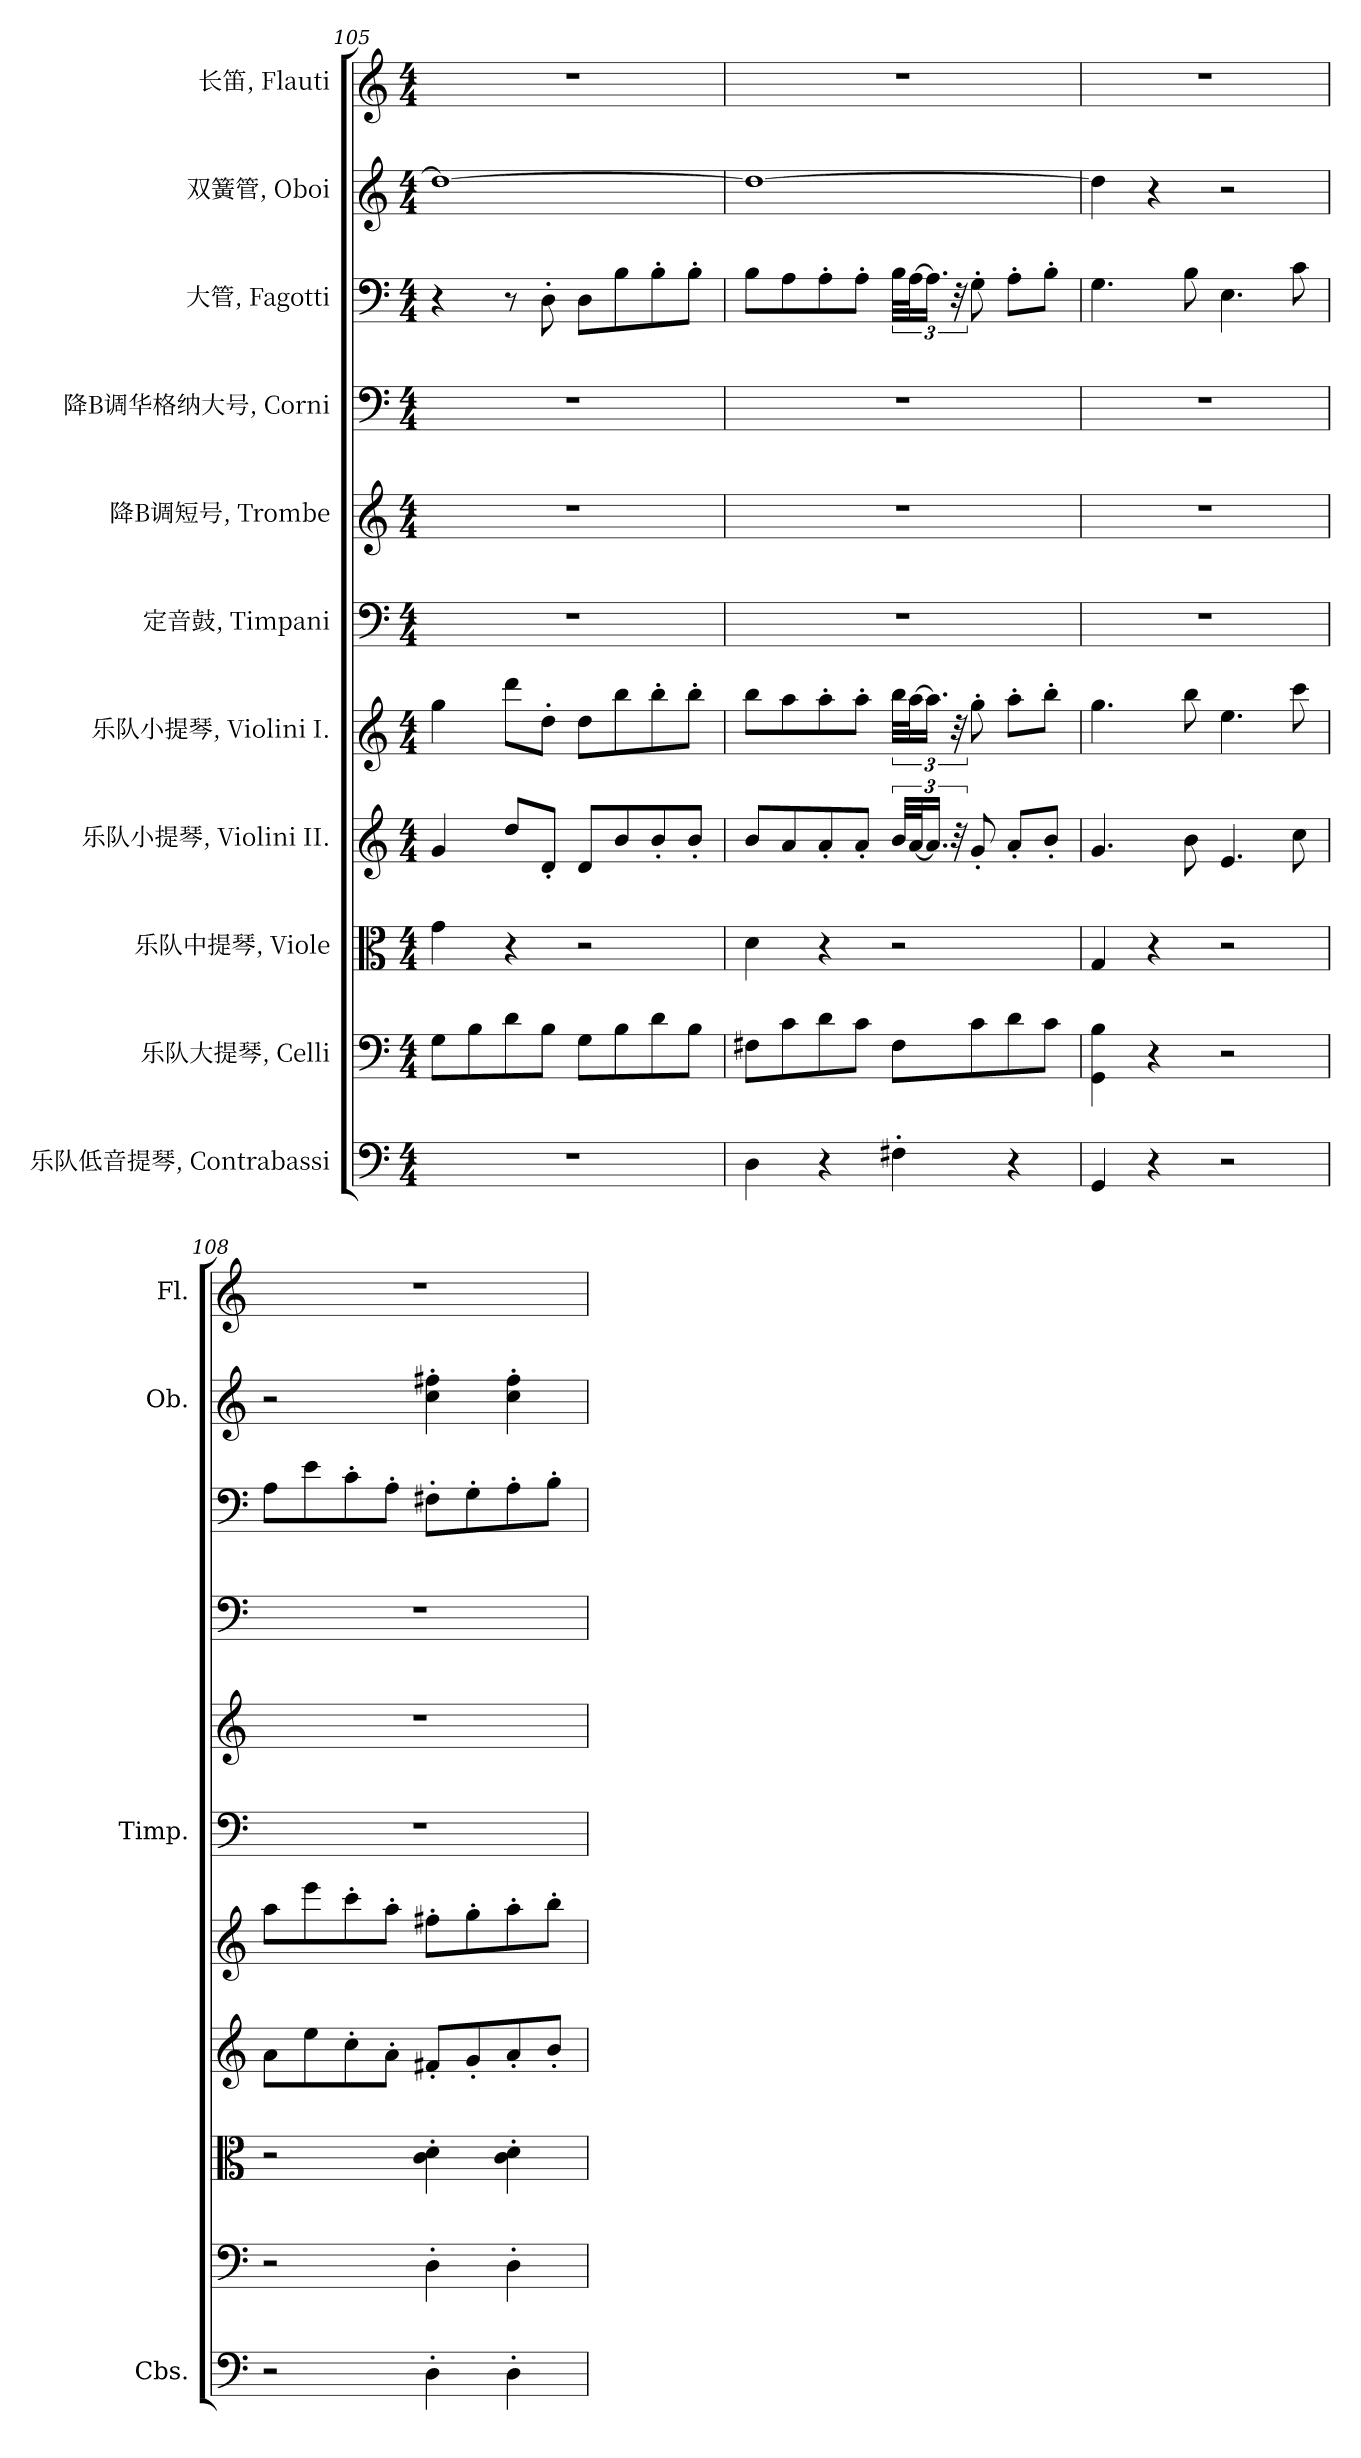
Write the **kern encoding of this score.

**kern	**kern	**kern	**kern	**kern	**kern	**kern	**kern	**kern	**kern	**kern
*part11	*part10	*part9	*part8	*part7	*part6	*part5	*part4	*part3	*part2	*part1
*staff11	*staff10	*staff9	*staff8	*staff7	*staff6	*staff5	*staff4	*staff3	*staff2	*staff1
*I"乐队低音提琴, Contrabassi	*I"乐队大提琴, Celli	*I"乐队中提琴, Viole	*I"乐队小提琴, Violini II.	*I"乐队小提琴, Violini I.	*I"定音鼓, Timpani	*I"降B调短号, Trombe	*I"降B调华格纳大号, Corni	*I"大管, Fagotti	*I"双簧管, Oboi	*I"长笛, Flauti
*I'Cbs.	*	*	*	*	*I'Timp.	*	*	*	*I'Ob.	*I'Fl.
!!LO:PB:g=z
*clefF4	*clefF4	*clefC3	*clefG2	*clefG2	*clefF4	*clefG2	*clefF4	*clefF4	*clefG2	*clefG2
*ITrd7c12	*	*	*	*	*	*ITrd1c2	*ITrd1c2	*	*	*
*k[]	*k[]	*k[]	*k[]	*k[]	*k[]	*k[b-e-]	*k[b-e-]	*k[]	*k[]	*k[]
*M4/4	*M4/4	*M4/4	*M4/4	*M4/4	*M4/4	*M4/4	*M4/4	*M4/4	*M4/4	*M4/4
=105	=105	=105	=105	=105	=105	=105	=105	=105	=105	=105
1r	8G\L	4g\	4g/	4gg\	1r	1r	1r	4r	1dd_	1r
.	8B\	.	.	.	.	.	.	.	.	.
.	8d\	4r	8dd/L	8ddd\L	.	.	.	8r	.	.
.	8B\J	.	8d'/J	8dd'\J	.	.	.	8D'\	.	.
.	8G\L	2r	8d/L	8dd\L	.	.	.	8D\L	.	.
.	8B\	.	8b/	8bb\	.	.	.	8B\	.	.
.	8d\	.	8b'/	8bb'\	.	.	.	8B'\	.	.
.	8B\J	.	8b'/J	8bb'\J	.	.	.	8B'\J	.	.
=106	=106	=106	=106	=106	=106	=106	=106	=106	=106	=106
4DD\	8F#X\L	4d\	8b/L	8bb\L	1r	1r	1r	8B\L	1dd_	1r
.	8c\	.	8a/	8aa\	.	.	.	8A\	.	.
4r	8d\	4r	8a'/	8aa'\	.	.	.	8A'\	.	.
.	8c\J	.	8a'/J	8aa'\J	.	.	.	8A'\J	.	.
4FF#X'\	8F#\L	2r	48b/LLL	48bb\LLL	.	.	.	48B\LLL	.	.
.	.	.	[48a/J	[48aa\J	.	.	.	[48A\J	.	.
.	.	.	24.a/JJ]	24.aa\JJ]	.	.	.	24.A\JJ]	.	.
.	.	.	48r	48r	.	.	.	48r	.	.
.	8c\	.	8g'/	8gg'\	.	.	.	8G'\	.	.
4r	8d\	.	8a'/L	8aa'\L	.	.	.	8A'\L	.	.
.	8c\J	.	8b'/J	8bb'\J	.	.	.	8B'\J	.	.
=107	=107	=107	=107	=107	=107	=107	=107	=107	=107	=107
4GGG/	4GG\ 4B\	4G/	4.g/	4.gg\	1r	1r	1r	4.G\	4dd\]	1r
4r	4r	4r	.	.	.	.	.	.	4r	.
.	.	.	8b\	8bb\	.	.	.	8B\	.	.
2r	2r	2r	4.e/	4.ee\	.	.	.	4.E\	2r	.
.	.	.	8cc\	8ccc\	.	.	.	8c\	.	.
=108	=108	=108	=108	=108	=108	=108	=108	=108	=108	=108
2r	2r	2r	8a\L	8aa\L	1r	1r	1r	8A\L	2r	1r
.	.	.	8ee\	8eee\	.	.	.	8e\	.	.
.	.	.	8cc'\	8ccc'\	.	.	.	8c'\	.	.
.	.	.	8a'\J	8aa'\J	.	.	.	8A'\J	.	.
4DD'\	4D'\	4c\' 4d\'	8f#X'/L	8ff#X'\L	.	.	.	8F#X'\L	4cc\' 4ff#X\'	.
.	.	.	8g'/	8gg'\	.	.	.	8G'\	.	.
4DD'\	4D'\	4c\' 4d\'	8a'/	8aa'\	.	.	.	8A'\	4cc\' 4ff#\'	.
.	.	.	8b'/J	8bb'\J	.	.	.	8B'\J	.	.
=	=	=	=	=	=	=	=	=	=	=
*-	*-	*-	*-	*-	*-	*-	*-	*-	*-	*-
